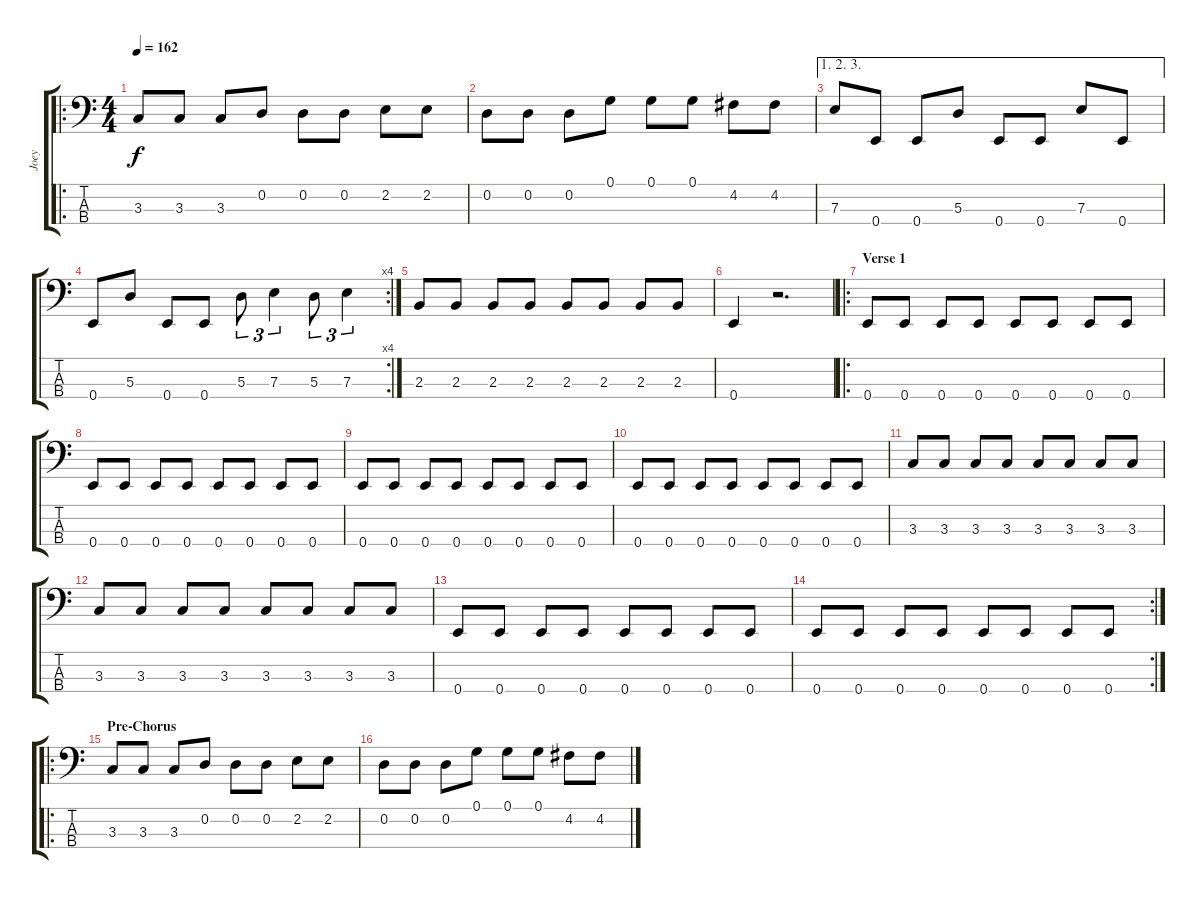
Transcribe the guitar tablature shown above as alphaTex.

\track ("Joey" "Joey") {instrument electricbasspick}
\staff {score tabs}
\tuning (G2 D2 A1 E1) {hide}
\ro
\ts (4 4)
\tempo 162
\clef f4
\ks c
3.3.8{dy f instrument electricbasspick} 3.3.8 3.3.8 0.2.8 0.2.8 0.2.8 2.2.8 2.2.8 |
0.2.8 0.2.8 0.2.8 0.1.8 0.1.8 0.1.8 4.2.8 4.2.8 |
\ae (1 2 3)
7.3.8 0.4.8 0.4.8 5.3.8 0.4.8 0.4.8 7.3.8 0.4.8 |
\rc 4
0.4.8 5.3.8 0.4.8 0.4.8 5.3.8{tu (3 2)} 7.3.4{tu (3 2)} 5.3.8{tu (3 2)} 7.3.4{tu (3 2)} |
2.3.8 2.3.8 2.3.8 2.3.8 2.3.8 2.3.8 2.3.8 2.3.8 |
0.4.4 r.2{d} |
\ro
\section ("" "Verse 1")
0.4.8 0.4.8 0.4.8 0.4.8 0.4.8 0.4.8 0.4.8 0.4.8 |
0.4.8 0.4.8 0.4.8 0.4.8 0.4.8 0.4.8 0.4.8 0.4.8 |
0.4.8 0.4.8 0.4.8 0.4.8 0.4.8 0.4.8 0.4.8 0.4.8 |
0.4.8 0.4.8 0.4.8 0.4.8 0.4.8 0.4.8 0.4.8 0.4.8 |
3.3.8 3.3.8 3.3.8 3.3.8 3.3.8 3.3.8 3.3.8 3.3.8 |
3.3.8 3.3.8 3.3.8 3.3.8 3.3.8 3.3.8 3.3.8 3.3.8 |
0.4.8 0.4.8 0.4.8 0.4.8 0.4.8 0.4.8 0.4.8 0.4.8 |
\rc 2
0.4.8 0.4.8 0.4.8 0.4.8 0.4.8 0.4.8 0.4.8 0.4.8 |
\ro
\section ("" "Pre-Chorus")
3.3.8 3.3.8 3.3.8 0.2.8 0.2.8 0.2.8 2.2.8 2.2.8 |
0.2.8 0.2.8 0.2.8 0.1.8 0.1.8 0.1.8 4.2.8 4.2.8
